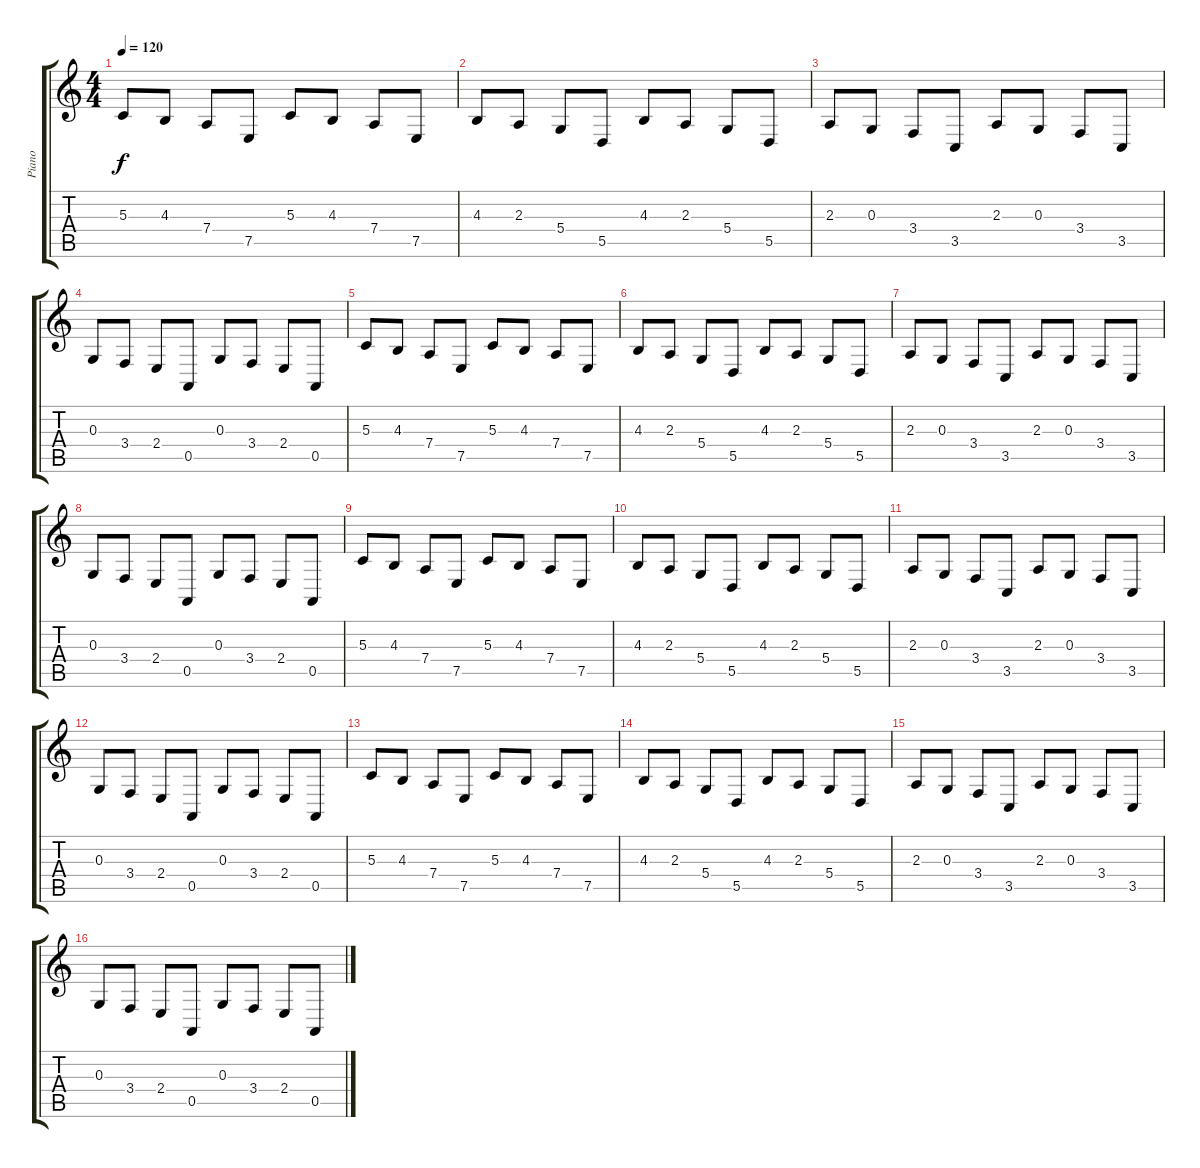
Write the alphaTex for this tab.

\track ("Piano" "Piano") {instrument acousticgrandpiano}
\staff {score tabs}
\tuning (E4 B3 G3 D3 A2 E2) {hide}
\ts (4 4)
\tempo 120
\clef g2
\ks c
5.3.8{dy f} 4.3.8 7.4.8 7.5.8 5.3.8 4.3.8 7.4.8 7.5.8 |
4.3.8 2.3.8 5.4.8 5.5.8 4.3.8 2.3.8 5.4.8 5.5.8 |
2.3.8 0.3.8 3.4.8 3.5.8 2.3.8 0.3.8 3.4.8 3.5.8 |
0.3.8 3.4.8 2.4.8 0.5.8 0.3.8 3.4.8 2.4.8 0.5.8 |
5.3.8 4.3.8 7.4.8 7.5.8 5.3.8 4.3.8 7.4.8 7.5.8 |
4.3.8 2.3.8 5.4.8 5.5.8 4.3.8 2.3.8 5.4.8 5.5.8 |
2.3.8 0.3.8 3.4.8 3.5.8 2.3.8 0.3.8 3.4.8 3.5.8 |
0.3.8 3.4.8 2.4.8 0.5.8 0.3.8 3.4.8 2.4.8 0.5.8 |
5.3.8 4.3.8 7.4.8 7.5.8 5.3.8 4.3.8 7.4.8 7.5.8 |
4.3.8 2.3.8 5.4.8 5.5.8 4.3.8 2.3.8 5.4.8 5.5.8 |
2.3.8 0.3.8 3.4.8 3.5.8 2.3.8 0.3.8 3.4.8 3.5.8 |
0.3.8 3.4.8 2.4.8 0.5.8 0.3.8 3.4.8 2.4.8 0.5.8 |
5.3.8 4.3.8 7.4.8 7.5.8 5.3.8 4.3.8 7.4.8 7.5.8 |
4.3.8 2.3.8 5.4.8 5.5.8 4.3.8 2.3.8 5.4.8 5.5.8 |
2.3.8 0.3.8 3.4.8 3.5.8 2.3.8 0.3.8 3.4.8 3.5.8 |
0.3.8 3.4.8 2.4.8 0.5.8 0.3.8 3.4.8 2.4.8 0.5.8
